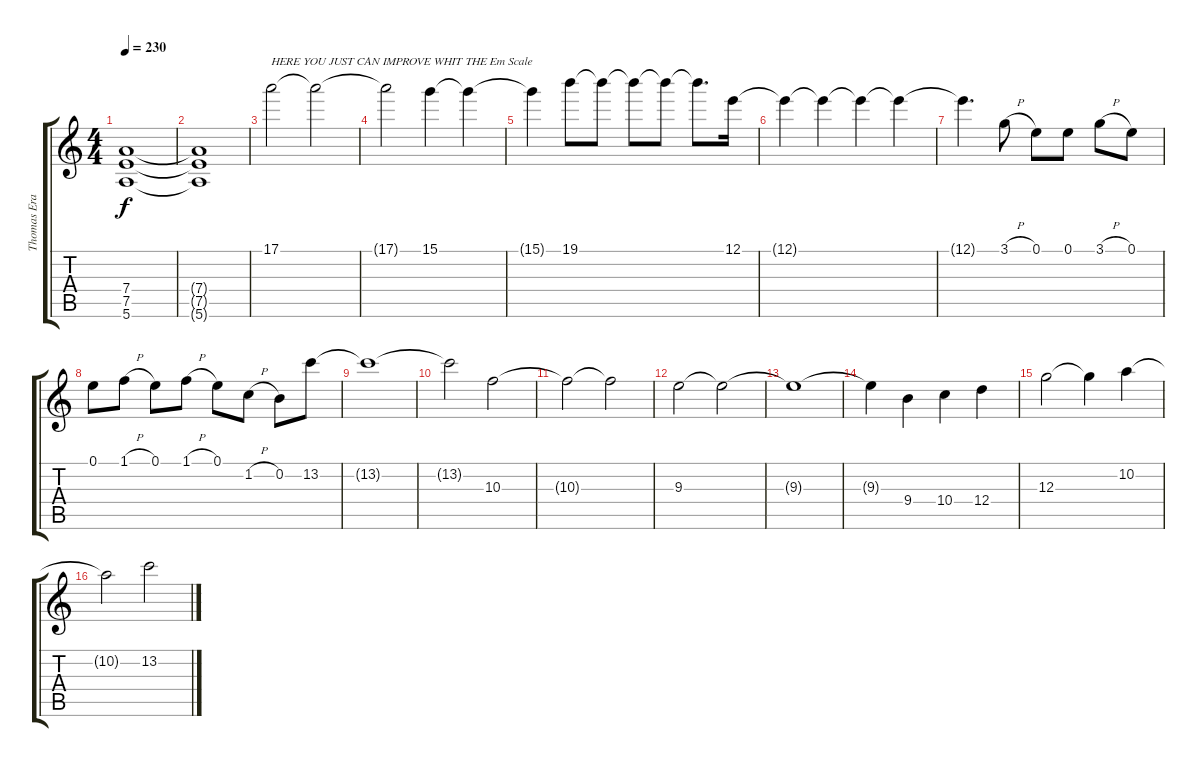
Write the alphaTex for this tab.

\track ("Thomas Erak" "Thomas Era") {instrument acousticguitarsteel}
\staff {score tabs}
\tuning (E4 B3 G3 D3 A2 E2) {hide}
\ts (4 4)
\tempo 230
\clef g2
\ks c
(7.4{t} 7.5{t} 5.6{t}).1{dy f} |
(7.4{t} 7.5{t} 5.6{t}).1 |
17.1.2{txt "HERE YOU JUST CAN IMPROVE WHIT THE Em Scale"} 17.1{t}.2 |
17.1{t}.2 15.1.4 15.1{t}.4 |
15.1{t}.4 19.1.8 19.1{t}.8 19.1{t}.8 19.1{t}.8 19.1{t}.8{d} 12.1.16 |
12.1{t}.4 12.1{t}.4 12.1{t}.4 12.1{t}.4 |
12.1{t}.4{d} 3.1{h}.8 0.1.8 0.1.8 3.1{h}.8 0.1.8 |
0.1.8 1.1{h}.8 0.1.8 1.1{h}.8 0.1.8 1.2{h}.8 0.2.8 13.2.8 |
13.2{t}.1 |
13.2{t}.2 10.3.2 |
10.3{t}.2 10.3{t}.2 |
9.3.2 9.3{t}.2 |
9.3{t}.1 |
9.3{t}.4 9.4.4 10.4.4 12.4.4 |
12.3.2 12.3{t}.4 10.2.4 |
10.2{t}.2 13.2.2
